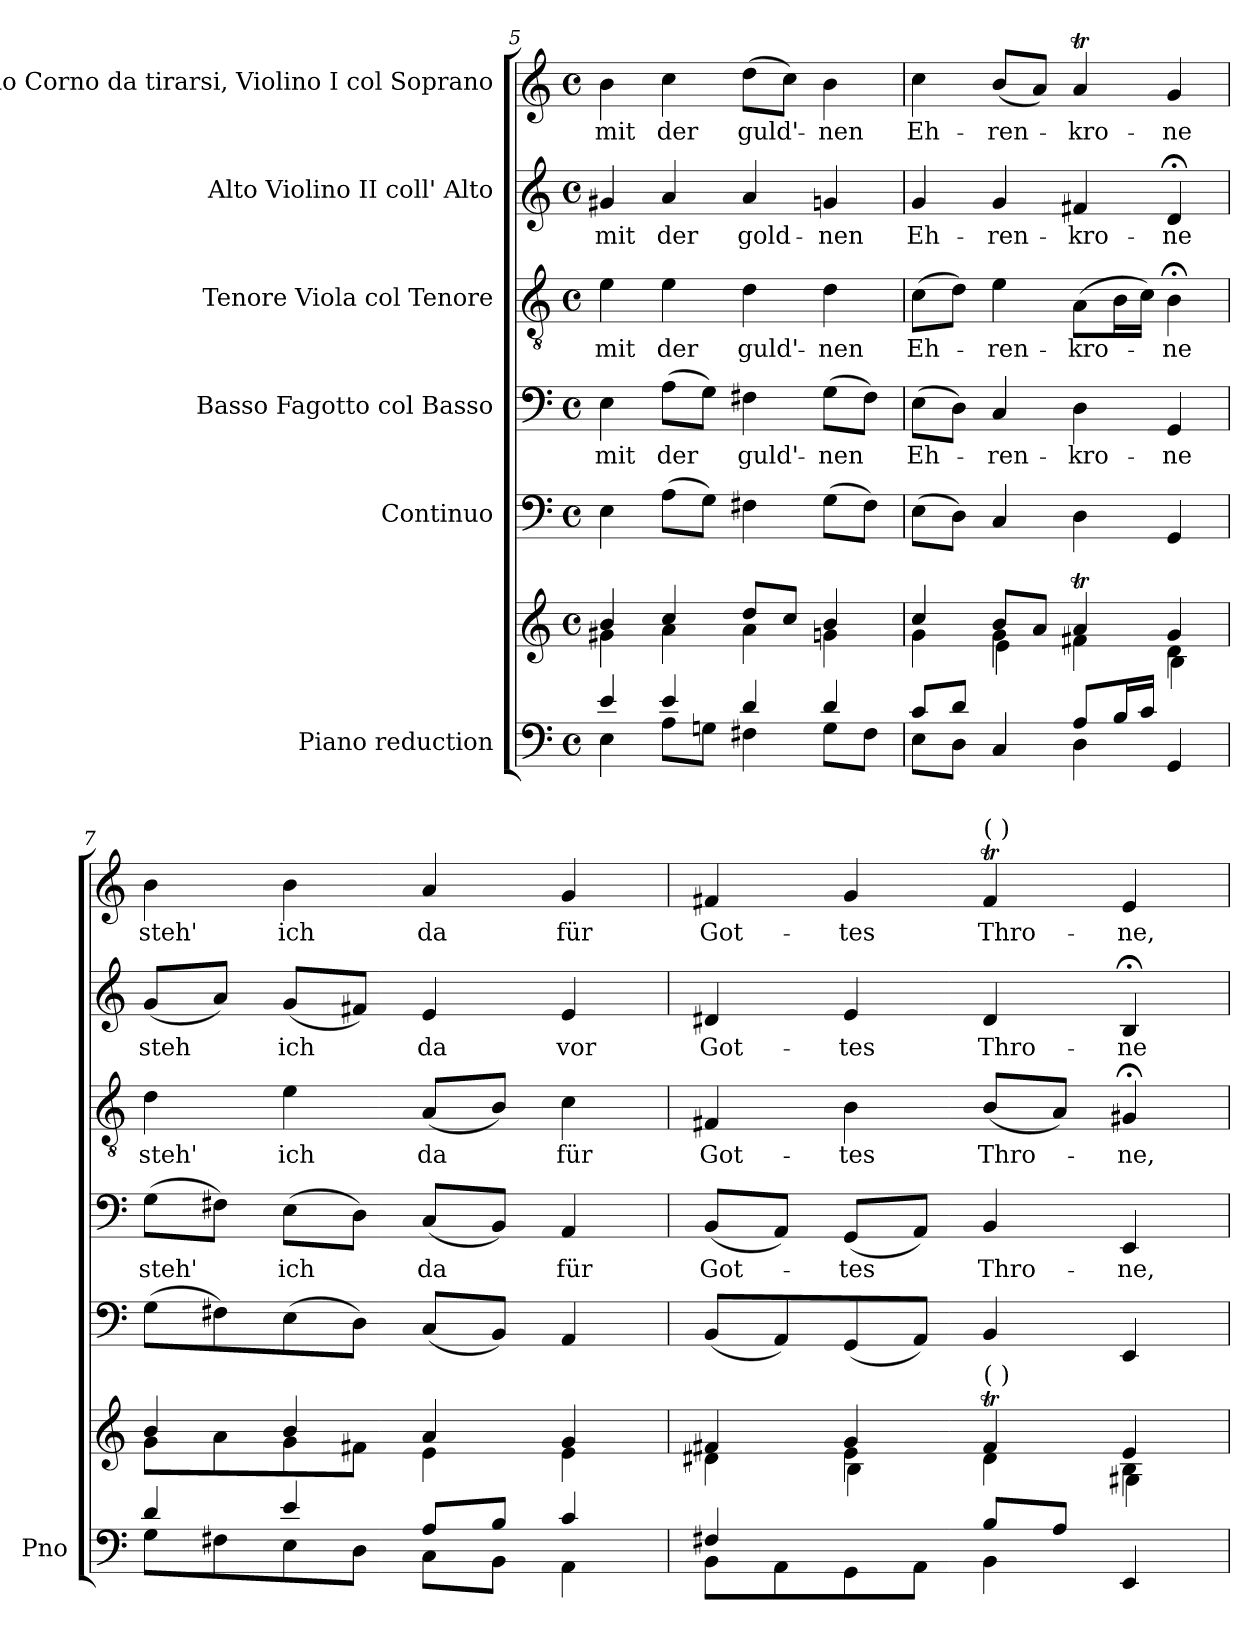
**kern	**kern	**kern	**kern	**text	**kern	**text	**kern	**text	**kern	**text
*part6	*part6	*part5	*part4	*part4	*part3	*part3	*part2	*part2	*part1	*part1
*staff7	*staff6	*staff5	*staff4	*staff4	*staff3	*staff3	*staff2	*staff2	*staff1	*staff1
*I"Piano reduction	*	*I"Continuo	*I"Basso Fagotto col Basso	*	*I"Tenore Viola col Tenore	*	*I"Alto Violino II coll' Alto	*	*I"Soprano Corno da tirarsi, Violino I col Soprano	*
*I'Pno	*	*	*	*	*	*	*	*	*	*
!!LO:LB:g=z
*clefF4	*clefG2	*clefF4	*clefF4	*	*clefGv2	*	*clefG2	*	*clefG2	*
*k[]	*k[]	*k[]	*k[]	*	*k[]	*	*k[]	*	*k[]	*
*M4/4	*M4/4	*M4/4	*M4/4	*	*M4/4	*	*M4/4	*	*M4/4	*
*met(c)	*met(c)	*met(c)	*met(c)	*	*met(c)	*	*met(c)	*	*met(c)	*
=5	=5	=5	=5	=5	=5	=5	=5	=5	=5	=5
*^	*^	*	*	*	*	*	*	*	*	*
!	!	!	!	!	!	!LO:LY:b	!	!LO:LY:b	!	!LO:LY:b	!	!LO:LY:b
4e/	4E\	4b/	4g#X\	4E\	4E\	mit	4e\	mit	4g#X/	mit	4b\	mit
!	!	!	!	!	!	!LO:LY:b	!	!LO:LY:b	!	!LO:LY:b	!	!LO:LY:b
4e/	8A\L	4cc/	4a\	(>8A\L	(>8A\L	der	4e\	der	4a/	der	4cc\	der
.	8Gn\J	.	.	8G\J)	8G\J)	.	.	.	.	.	.	.
!	!	!	!	!	!	!LO:LY:b	!	!LO:LY:b	!	!LO:LY:b	!	!LO:LY:b
4d/	4F#X\	8dd/L	4a\	4F#X\	4F#X\	guld'-	4d\	guld'-	4a/	gold-	(>8dd\L	guld'-
.	.	8cc/J	.	.	.	.	.	.	.	.	8cc\J)	.
!	!	!	!	!	!	!LO:LY:b	!	!LO:LY:b	!	!LO:LY:b	!	!LO:LY:b
4d/	8G\L	4b/	4gn\	(>8G\L	(>8G\L	-nen	4d\	-nen	4gn/	-nen	4b\	-nen
.	8F#\J	.	.	8F#\J)	8F#\J)	.	.	.	.	.	.	.
=6	=6	=6	=6	=6	=6	=6	=6	=6	=6	=6	=6	=6
*	*	*	*^	*	*	*	*	*	*	*	*	*
!	!	!	!	!	!	!	!LO:LY:b	!	!LO:LY:b	!	!LO:LY:b	!	!LO:LY:b
8c/L	8E\L	4cc/	4g\	4ryy	(>8E\L	(>8E\L	Eh-	(>8c\L	Eh-	4g/	Eh-	4cc\	Eh-
8d/J	8D\J	.	.	.	8D\J)	8D\J)	.	8d\J)	.	.	.	.	.
!	!	!	!	!	!	!	!LO:LY:b	!	!LO:LY:b	!	!LO:LY:b	!	!LO:LY:b
4ryy	4C/	8b/L	4g\	4e\	4C/	4C/	-ren-	4e\	-ren-	4g/	-ren-	(<8b/L	-ren-
.	.	8a/J	.	.	.	.	.	.	.	.	.	8a/J)	.
!	!	!	!	!	!	!	!LO:LY:b	!	!LO:LY:b	!	!LO:LY:b	!	!LO:LY:b
8A/L	4D\	4aT/	4f#X\	4ryy	4D\	4D\	-kro-	(>8A\L	-kro-	4f#X/	-kro-	4aT/	-kro-
16B/L	.	.	.	.	.	.	.	16B\L	.	.	.	.	.
16c/JJ	.	.	.	.	.	.	.	16c\JJ)	.	.	.	.	.
!	!	!	!	!	!	!	!LO:LY:b	!	!LO:LY:b	!	!LO:LY:b	!	!LO:LY:b
4ryy	4GG/	4g/	4d\	4B\	4GG/	4GG/	-ne	4B;<\	-ne	4d;</	-ne	4g/	-ne
=7	=7	=7	=7	=7	=7	=7	=7	=7	=7	=7	=7	=7	=7
!	!	!	!	!	!	!	!LO:LY:b	!	!LO:LY:b	!	!LO:LY:b	!	!LO:LY:b
*	*	*	*v	*v	*	*	*	*	*	*	*	*	*
4d/	8G\L	4b/	8g\L	(>8G\L	(>8G\L	steh'	4d\	steh'	(<8g/L	steh	4b\	steh'
.	8F#X\	.	8a\	8F#X\)	8F#X\J)	.	.	.	8a/J)	.	.	.
!	!	!	!	!	!	!LO:LY:b	!	!LO:LY:b	!	!LO:LY:b	!	!LO:LY:b
4e/	8E\	4b/	8g\	(>8E\	(>8E\L	ich	4e\	ich	(<8g/L	ich	4b\	ich
.	8D\J	.	8f#X\J	8D\J)	8D\J)	.	.	.	8f#X/J)	.	.	.
!	!	!	!	!	!	!LO:LY:b	!	!LO:LY:b	!	!LO:LY:b	!	!LO:LY:b
8A/L	8C\L	4a/	4e\	(<8C/L	(<8C/L	da	(<8A/L	da	4e/	da	4a/	da
8B/J	8BB\J	.	.	8BB/J)	8BB/J)	.	8B/J)	.	.	.	.	.
!	!	!	!	!	!	!LO:LY:b	!	!LO:LY:b	!	!LO:LY:b	!	!LO:LY:b
4c/	4AA\	4g/	4e\	4AA/	4AA/	für	4c\	für	4e/	vor	4g/	für
=8	=8	=8	=8	=8	=8	=8	=8	=8	=8	=8	=8	=8
*	*	*	*^	*	*	*	*	*	*	*	*	*
!	!	!	!	!	!	!	!LO:LY:b	!	!LO:LY:b	!	!LO:LY:b	!	!LO:LY:b
4F#X/	8BB\L	4f#X/	4d#X\	4ryy	(<8BB/L	(<8BB/L	Got-	4F#X/	Got-	4d#X/	Got-	4f#X/	Got-
.	8AA\	.	.	.	8AA/)	8AA/J)	.	.	.	.	.	.	.
!	!	!	!	!	!	!	!LO:LY:b	!	!LO:LY:b	!	!LO:LY:b	!	!LO:LY:b
4ryy	8GG\	4g/	4e\	4B\	(<8GG/	(<8GG/L	-tes	4B\	-tes	4e/	-tes	4g/	-tes
.	8AA\J	.	.	.	8AA/J)	8AA/J)	.	.	.	.	.	.	.
!	!	!	!	!	!	!	!	!	!	!	!	!LO:TX:a:t=(     )	!
!	!	!LO:TX:a:t=(     )	!	!	!	!	!	!	!	!	!	!	!
!	!	!	!	!	!	!	!LO:LY:b	!	!LO:LY:b	!	!LO:LY:b	!	!LO:LY:b
8B/L	4BB\	4f#t/	4d#\	4ryy	4BB/	4BB/	Thro-	(<8B/L	Thro-	4d#/	Thro-	4f#t/	Thro-
8A/J	.	.	.	.	.	.	.	8A/J)	.	.	.	.	.
!	!	!	!	!	!	!	!LO:LY:b	!	!LO:LY:b	!	!LO:LY:b	!	!LO:LY:b
4ryy	4EE/	4e/	4B\	4G#X\	4EE/	4EE/	-ne,	4G#X;</	-ne,	4B;</	-ne	4e/	-ne,
*v	*v	*	*	*	*	*	*	*	*	*	*	*	*
*	*v	*v	*v	*	*	*	*	*	*	*	*	*
=	=	=	=	=	=	=	=	=	=	=
*-	*-	*-	*-	*-	*-	*-	*-	*-	*-	*-
